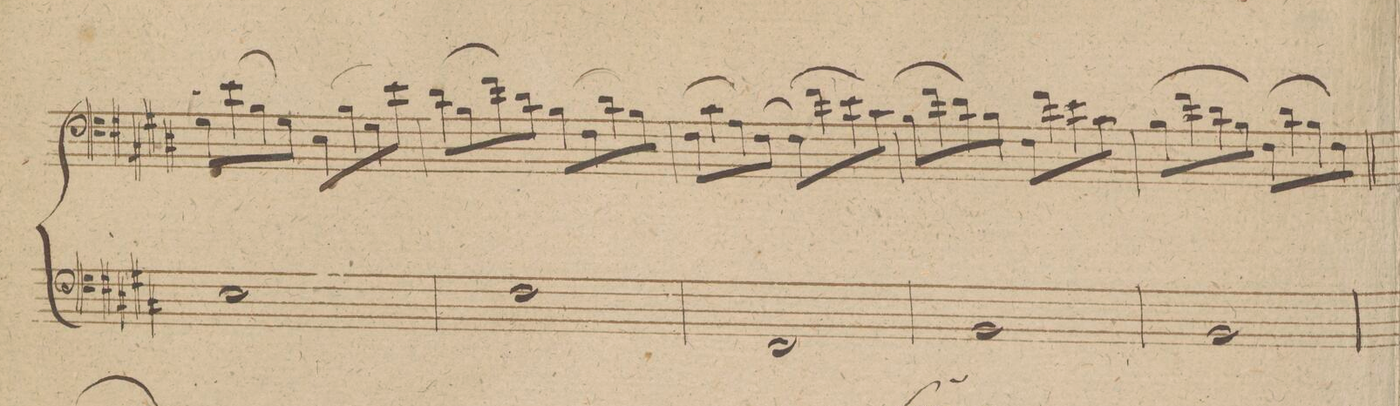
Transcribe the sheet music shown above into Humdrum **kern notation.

**kern
*I"Organo.
*clefF4
*k[f#c#g#d#]
*met(c|)
*M2/2
1E\
=87
1F#\
=88
1FF#/
=89
1BB/
=90
1BB/
=91
*-
